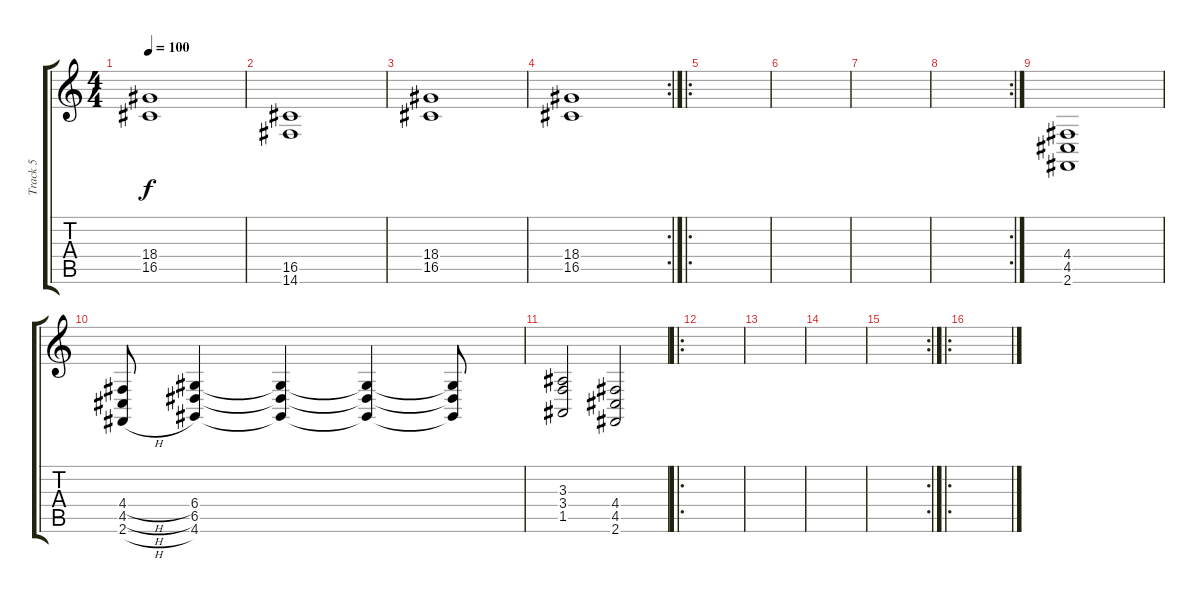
\track ("Track 5" "Track 5") {instrument stringensemble1}
\staff {score tabs}
\tuning (E4 B3 G3 D3 A2 E2) {hide}
\ts (4 4)
\tempo 100
\clef g2
\ks c
(18.4 16.5).1{dy f volume 12 instrument stringensemble1} |
(16.5 14.6).1 |
(18.4 16.5).1 |
\rc 2
(18.4 16.5).1 |
\ro
|
|
|
\rc 2
|
(4.4 4.5 2.6).1{volume 10} |
(4.4{h} 4.5{h} 2.6{h}).8 (6.4 6.5 4.6).4 (6.4{t} 6.5{t} 4.6{t}).4 (6.4{t} 6.5{t} 4.6{t}).4 (6.4{t} 6.5{t} 4.6{t}).8 |
(3.3 3.4 1.5).2 (4.4 4.5 2.6).2{volume 13} |
\ro
|
|
|
\rc 2
|
\ro
